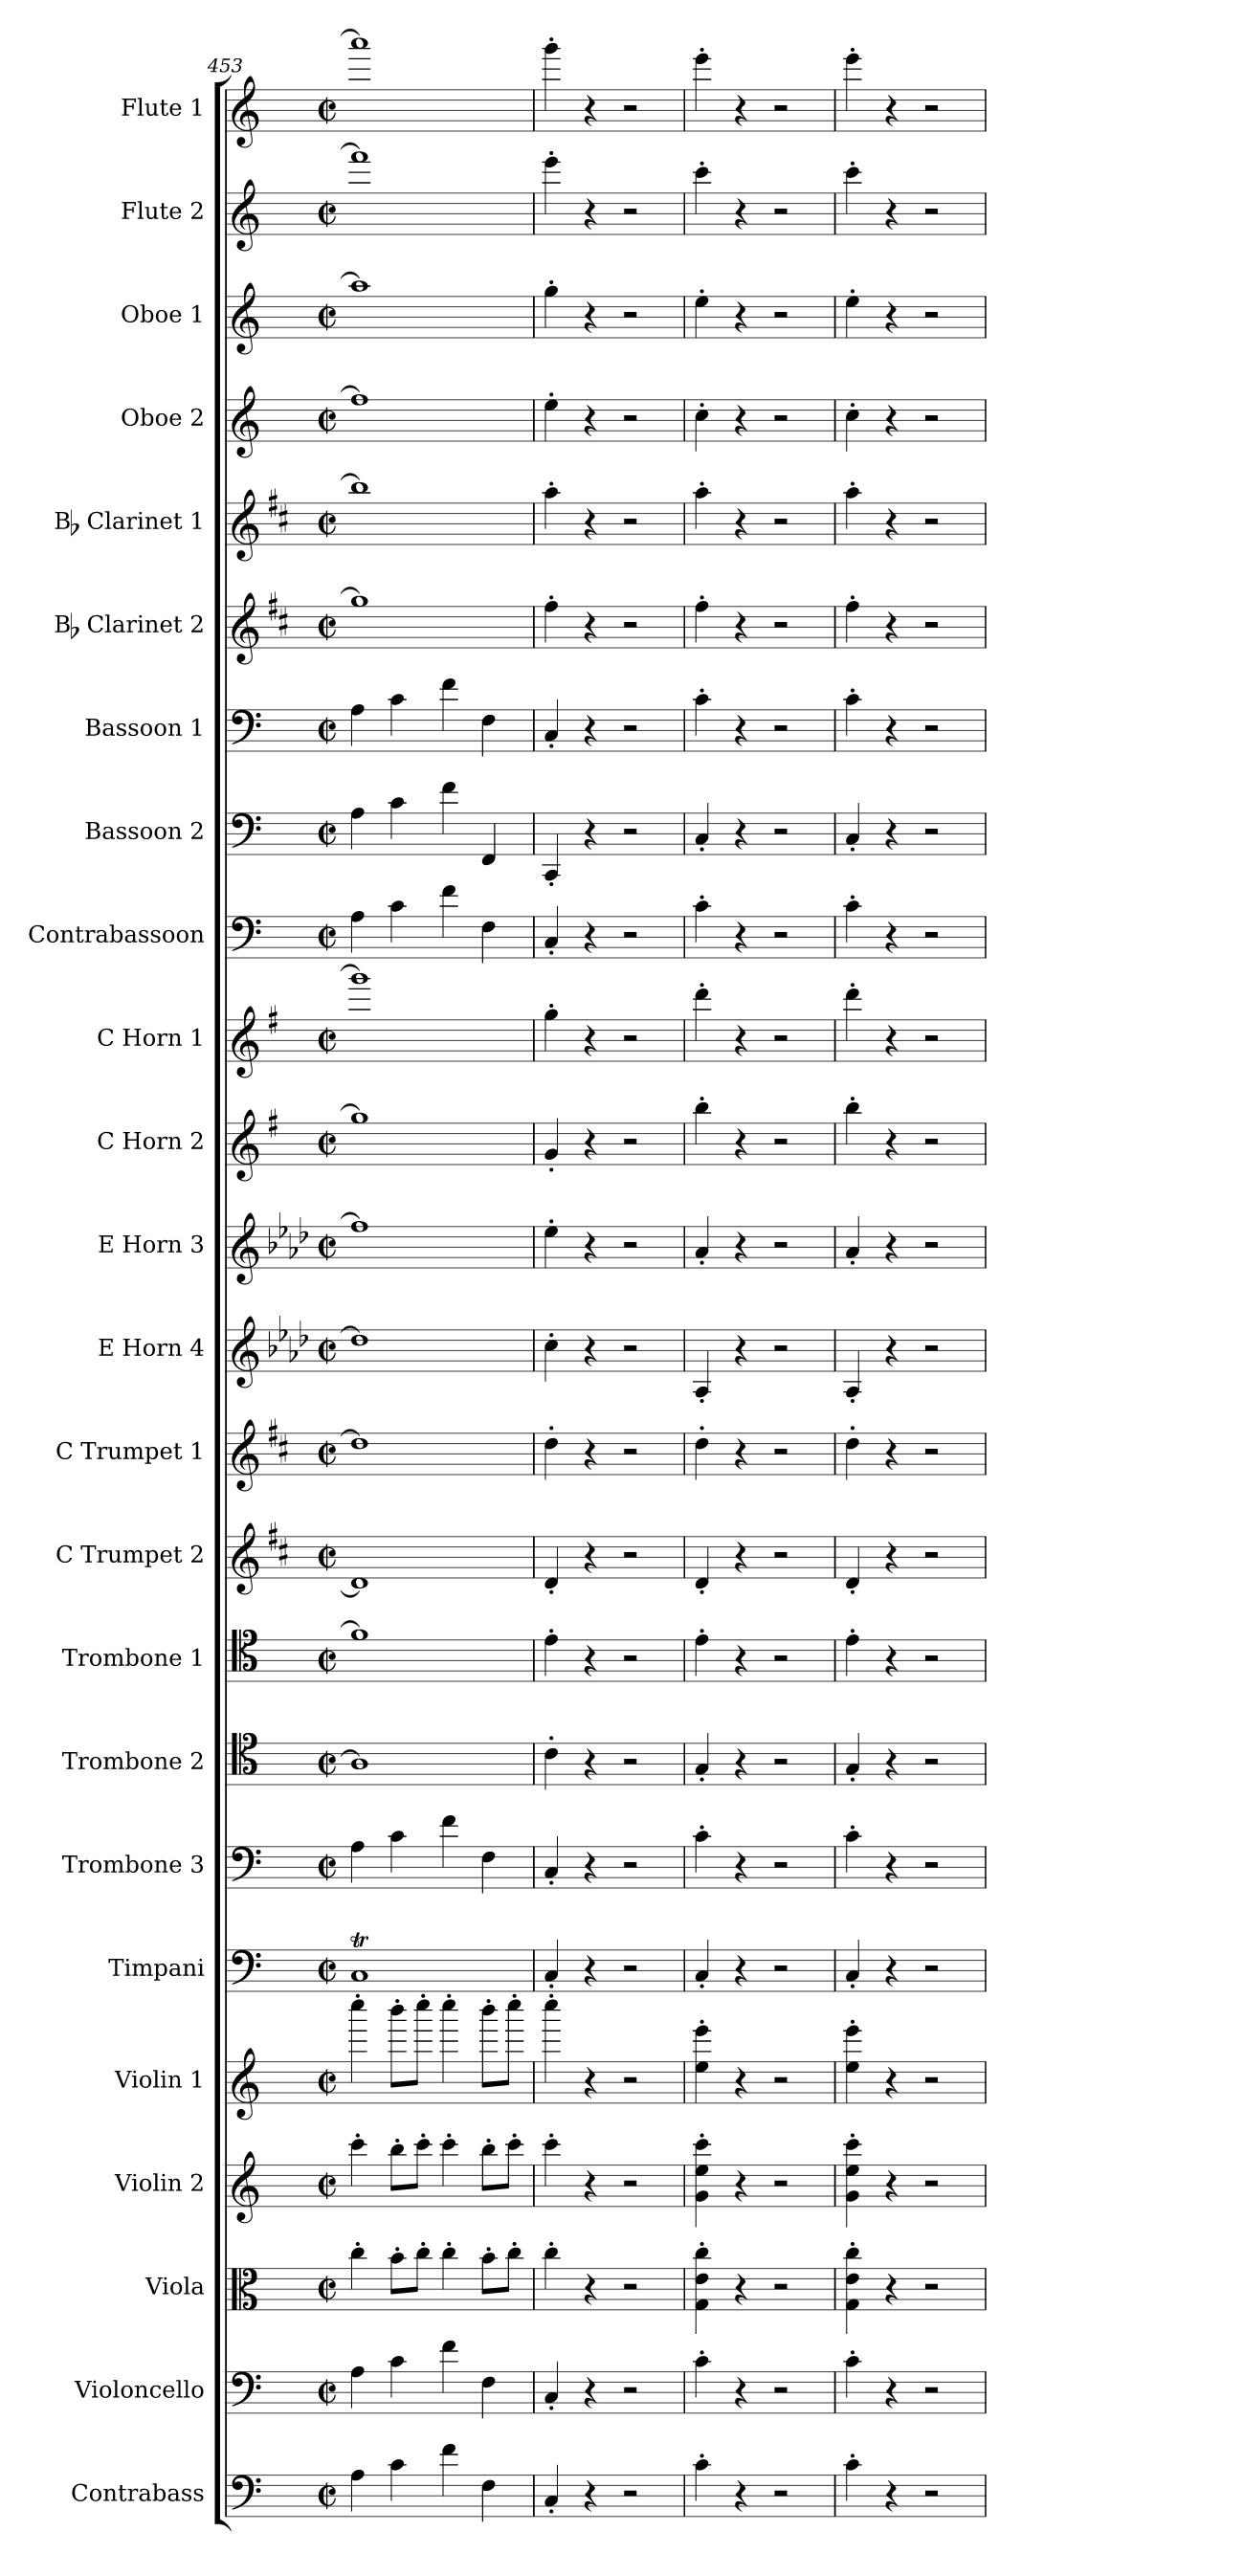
**kern	**kern	**kern	**kern	**kern	**kern	**kern	**kern	**kern	**kern	**kern	**kern	**kern	**kern	**kern	**kern	**kern	**kern	**kern	**kern	**kern	**kern	**kern	**kern
*part24	*part23	*part22	*part21	*part20	*part19	*part18	*part17	*part16	*part15	*part14	*part13	*part12	*part11	*part10	*part9	*part8	*part7	*part6	*part5	*part4	*part3	*part2	*part1
*staff24	*staff23	*staff22	*staff21	*staff20	*staff19	*staff18	*staff17	*staff16	*staff15	*staff14	*staff13	*staff12	*staff11	*staff10	*staff9	*staff8	*staff7	*staff6	*staff5	*staff4	*staff3	*staff2	*staff1
*I"Contrabass	*I"Violoncello	*I"Viola	*I"Violin 2	*I"Violin 1	*I"Timpani	*I"Trombone 3	*I"Trombone 2	*I"Trombone 1	*I"C Trumpet 2	*I"C Trumpet 1	*I"E Horn 4	*I"E Horn 3	*I"C Horn 2	*I"C Horn 1	*I"Contrabassoon	*I"Bassoon 2	*I"Bassoon 1	*I"Bb Clarinet 2	*I"Bb Clarinet 1	*I"Oboe 2	*I"Oboe 1	*I"Flute 2	*I"Flute 1
*I'Cb	*I'Vc	*I'Vla	*I'Vln 2	*I'Vln 1	*I'Timp	*I'Trb 3	*I'Trb 2	*I'Trb 1	*I'Tpt 2	*I'Tpt 1	*I'Hn 4	*I'Hn 3	*I'Hn 2	*I'Hn 1	*I'C Bsn	*I'Bsn 2	*I'Bsn 1	*I'Cl 2	*I'Cl 1	*I'Ob 2	*I'Ob 1	*I'Fl 2	*I'Fl 1
!!LO:PB:g=z
*clefF4	*clefF4	*clefC3	*clefG2	*clefG2	*clefF4	*clefF4	*clefC4	*clefC4	*clefG2	*clefG2	*clefG2	*clefG2	*clefG2	*clefG2	*clefF4	*clefF4	*clefF4	*clefG2	*clefG2	*clefG2	*clefG2	*clefG2	*clefG2
*ITrd7c12	*	*	*	*	*	*	*	*	*ITrd1c2	*ITrd1c2	*ITrd5c8	*ITrd5c8	*ITrd4c7	*ITrd4c7	*ITrd7c12	*	*	*ITrd1c2	*ITrd1c2	*	*	*	*
*k[]	*k[]	*k[]	*k[]	*k[]	*k[]	*k[]	*k[]	*k[]	*k[]	*k[]	*k[]	*k[]	*k[]	*k[]	*k[]	*k[]	*k[]	*k[]	*k[]	*k[]	*k[]	*k[]	*k[]
*M2/2	*M2/2	*M2/2	*M2/2	*M2/2	*M2/2	*M2/2	*M2/2	*M2/2	*M2/2	*M2/2	*M2/2	*M2/2	*M2/2	*M2/2	*M2/2	*M2/2	*M2/2	*M2/2	*M2/2	*M2/2	*M2/2	*M2/2	*M2/2
*met(c|)	*met(c|)	*met(c|)	*met(c|)	*met(c|)	*met(c|)	*met(c|)	*met(c|)	*met(c|)	*met(c|)	*met(c|)	*met(c|)	*met(c|)	*met(c|)	*met(c|)	*met(c|)	*met(c|)	*met(c|)	*met(c|)	*met(c|)	*met(c|)	*met(c|)	*met(c|)	*met(c|)
=453	=453	=453	=453	=453	=453	=453	=453	=453	=453	=453	=453	=453	=453	=453	=453	=453	=453	=453	=453	=453	=453	=453	=453
4AA\	4A\	4cc'\	4ccc'\	4cccc'\	1CT	4A\	1A]	1f]	1c]	1cc]	1f]	1a]	1cc]	1ccc]	4AA\	4A\	4A\	1ff]	1aa]	1ff]	1aa]	1fff]	1aaa]
4C\	4c\	8b'\L	8bb'\L	8bbb'\L	.	4c\	.	.	.	.	.	.	.	.	4C\	4c\	4c\	.	.	.	.	.	.
.	.	8cc'\J	8ccc'\J	8cccc'\J	.	.	.	.	.	.	.	.	.	.	.	.	.	.	.	.	.	.	.
4F\	4f\	4cc'\	4ccc'\	4cccc'\	.	4f\	.	.	.	.	.	.	.	.	4F\	4f\	4f\	.	.	.	.	.	.
4FF\	4F\	8b'\L	8bb'\L	8bbb'\L	.	4F\	.	.	.	.	.	.	.	.	4FF\	4FF/	4F\	.	.	.	.	.	.
.	.	8cc'\J	8ccc'\J	8cccc'\J	.	.	.	.	.	.	.	.	.	.	.	.	.	.	.	.	.	.	.
=454	=454	=454	=454	=454	=454	=454	=454	=454	=454	=454	=454	=454	=454	=454	=454	=454	=454	=454	=454	=454	=454	=454	=454
4CC'/	4C'/	4cc'\	4ccc'\	4cccc'\	4C'/	4C'/	4c'\	4e'\	4c'/	4cc'\	4e'\	4g'\	4c'/	4cc'\	4CC'/	4CC'/	4C'/	4ee'\	4gg'\	4ee'\	4gg'\	4eee'\	4ggg'\
4r	4r	4r	4r	4r	4r	4r	4r	4r	4r	4r	4r	4r	4r	4r	4r	4r	4r	4r	4r	4r	4r	4r	4r
2r	2r	2r	2r	2r	2r	2r	2r	2r	2r	2r	2r	2r	2r	2r	2r	2r	2r	2r	2r	2r	2r	2r	2r
=455	=455	=455	=455	=455	=455	=455	=455	=455	=455	=455	=455	=455	=455	=455	=455	=455	=455	=455	=455	=455	=455	=455	=455
4C'\	4c'\	4G\' 4e\' 4cc\'	4g\' 4ee\' 4ccc\'	4ee\' 4eee\'	4C'/	4c'\	4G'/	4e'\	4c'/	4cc'\	4C'/	4c'/	4ee'\	4gg'\	4C'\	4C'/	4c'\	4ee'\	4gg'\	4cc'\	4ee'\	4ccc'\	4eee'\
4r	4r	4r	4r	4r	4r	4r	4r	4r	4r	4r	4r	4r	4r	4r	4r	4r	4r	4r	4r	4r	4r	4r	4r
2r	2r	2r	2r	2r	2r	2r	2r	2r	2r	2r	2r	2r	2r	2r	2r	2r	2r	2r	2r	2r	2r	2r	2r
=456	=456	=456	=456	=456	=456	=456	=456	=456	=456	=456	=456	=456	=456	=456	=456	=456	=456	=456	=456	=456	=456	=456	=456
4C'\	4c'\	4G\' 4e\' 4cc\'	4g\' 4ee\' 4ccc\'	4ee\' 4eee\'	4C'/	4c'\	4G'/	4e'\	4c'/	4cc'\	4C'/	4c'/	4ee'\	4gg'\	4C'\	4C'/	4c'\	4ee'\	4gg'\	4cc'\	4ee'\	4ccc'\	4eee'\
4r	4r	4r	4r	4r	4r	4r	4r	4r	4r	4r	4r	4r	4r	4r	4r	4r	4r	4r	4r	4r	4r	4r	4r
2r	2r	2r	2r	2r	2r	2r	2r	2r	2r	2r	2r	2r	2r	2r	2r	2r	2r	2r	2r	2r	2r	2r	2r
=	=	=	=	=	=	=	=	=	=	=	=	=	=	=	=	=	=	=	=	=	=	=	=
*-	*-	*-	*-	*-	*-	*-	*-	*-	*-	*-	*-	*-	*-	*-	*-	*-	*-	*-	*-	*-	*-	*-	*-
